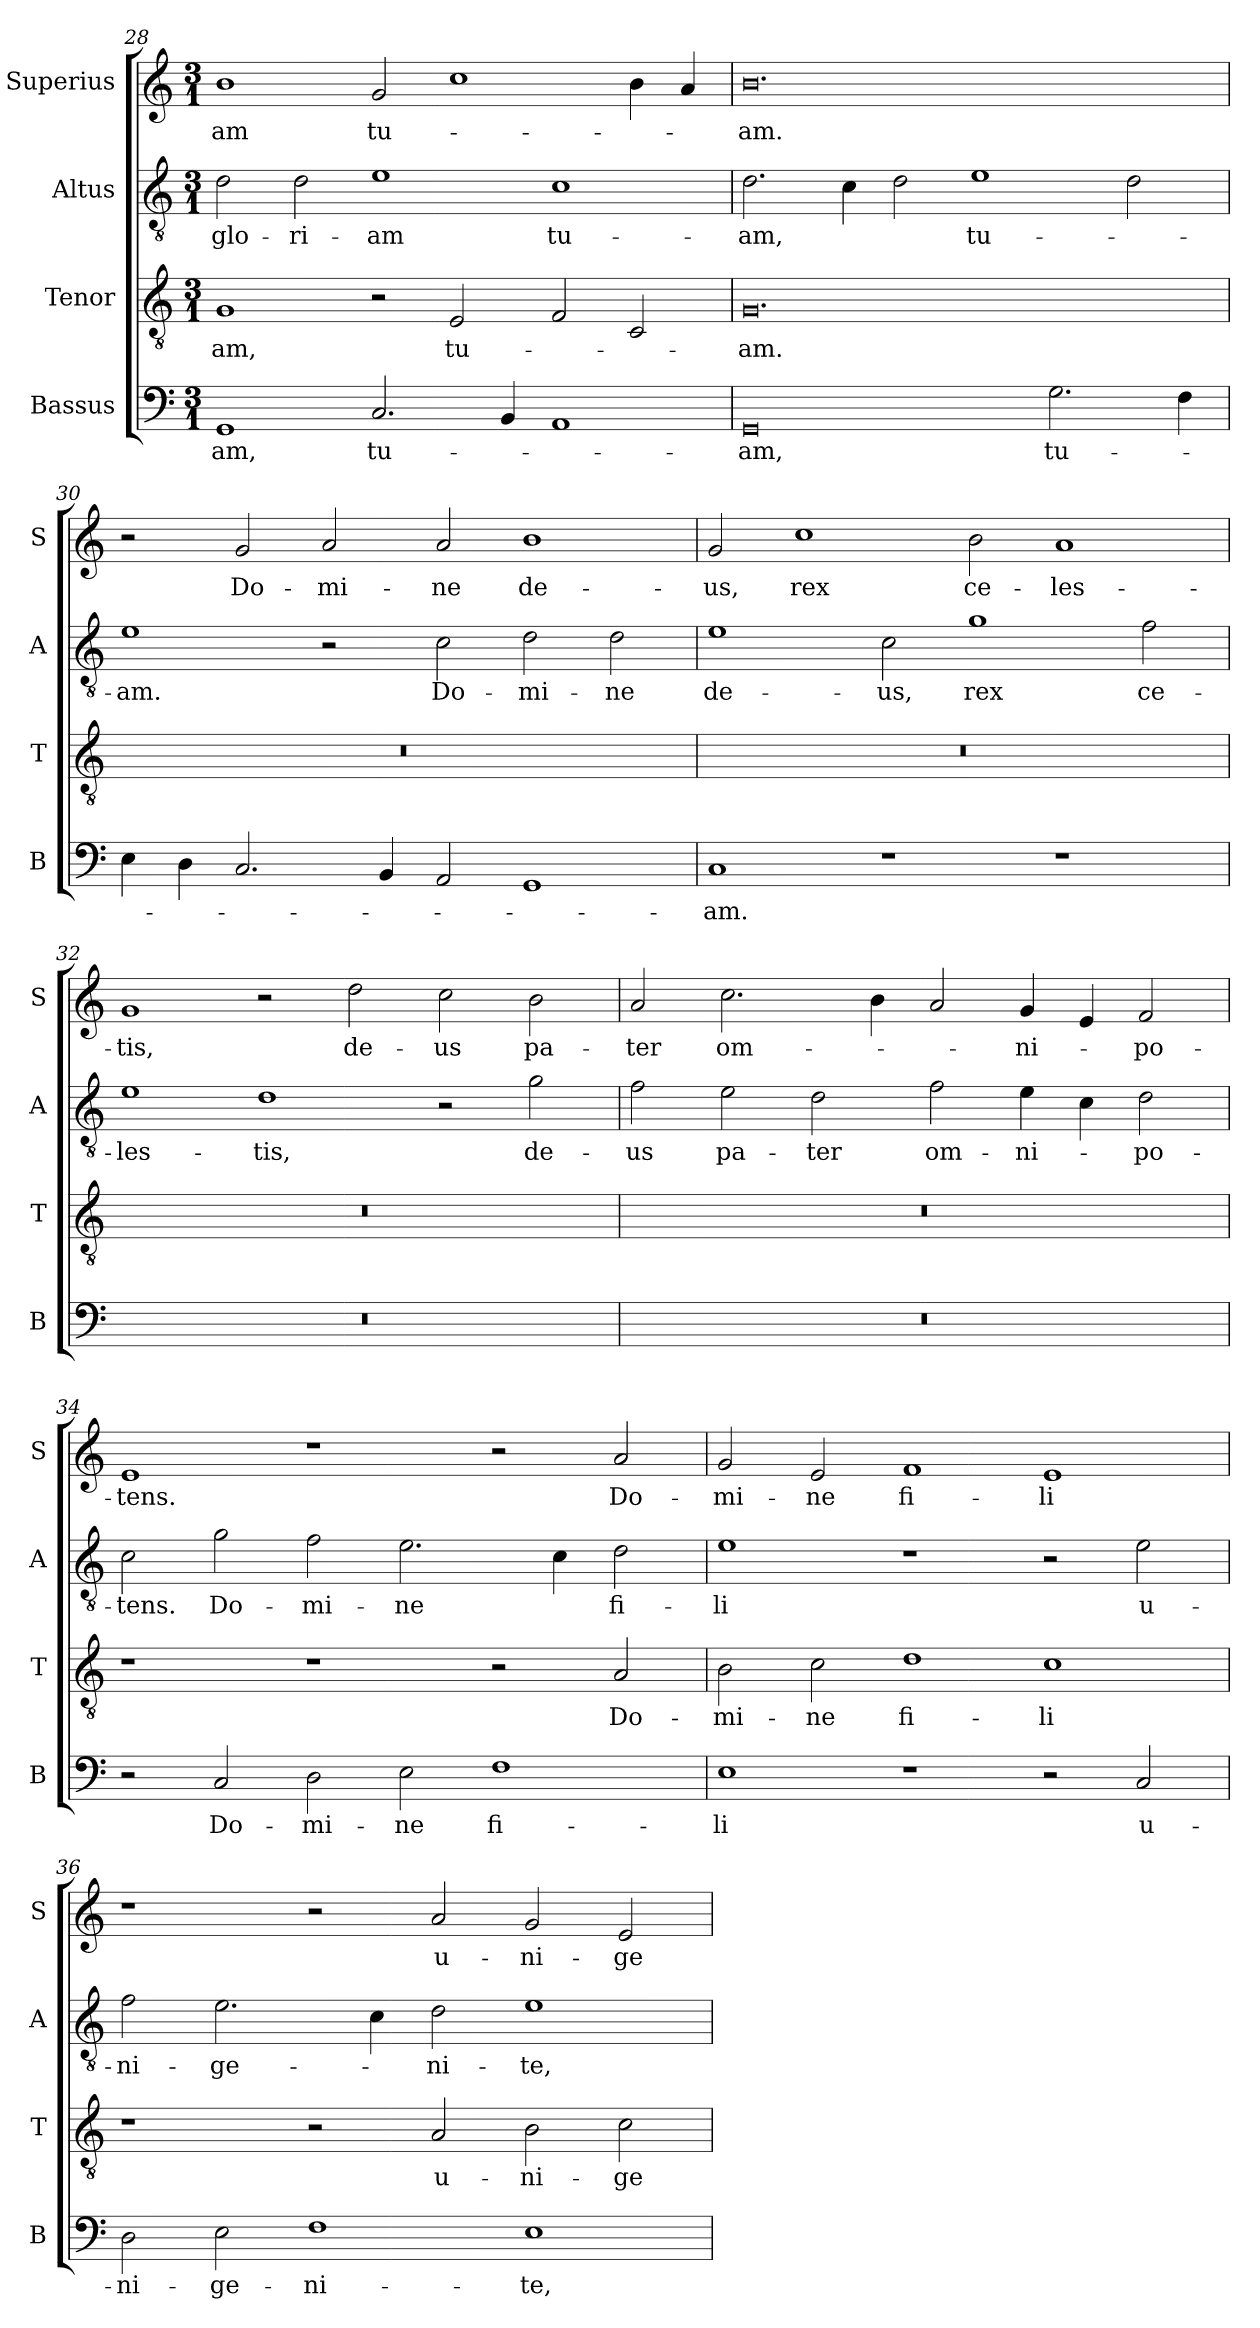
**kern	**text	**kern	**text	**kern	**text	**kern	**text
*part4	*part4	*part3	*part3	*part2	*part2	*part1	*part1
*staff4	*staff4	*staff3	*staff3	*staff2	*staff2	*staff1	*staff1
*I"Bassus	*	*I"Tenor	*	*I"Altus	*	*I"Superius	*
*I'B	*	*I'T	*	*I'A	*	*I'S	*
*clefF4	*	*clefGv2	*	*clefGv2	*	*clefG2	*
*k[]	*	*k[]	*	*k[]	*	*k[]	*
*M3/1	*	*M3/1	*	*M3/1	*	*M3/1	*
=28	=28	=28	=28	=28	=28	=28	=28
1GG	-am,	1G	-am,	2d\	glo-	1b	-am
.	.	.	.	2d\	-ri-	.	.
2.C/	tu-	2r	.	1e	-am	2g/	tu-
.	.	2E/	tu-	.	.	1cc	.
4BB/	.	.	.	.	.	.	.
1AA	.	2F/	.	1c	tu-	.	.
.	.	2C/	.	.	.	4b\	.
.	.	.	.	.	.	4a/	.
=29	=29	=29	=29	=29	=29	=29	=29
0GG	am,	0.G	-am.	2.d\	-am,	0.b	-am.
.	.	.	.	4c\	.	.	.
.	.	.	.	2d\	.	.	.
.	.	.	.	1e	tu-	.	.
2.G\	tu-	.	.	.	.	.	.
.	.	.	.	2d\	.	.	.
4F\	.	.	.	.	.	.	.
=30	=30	=30	=30	=30	=30	=30	=30
4E\	.	0.r	.	1e	-am.	2r	.
4D\	.	.	.	.	.	.	.
2.C/	.	.	.	.	.	2g/	Do-
.	.	.	.	2r	.	2a/	-mi-
4BB/	.	.	.	.	.	.	.
2AA/	.	.	.	2c\	Do-	2a/	-ne
1GG	.	.	.	2d\	-mi-	1b	de-
.	.	.	.	2d\	-ne	.	.
=31	=31	=31	=31	=31	=31	=31	=31
1C	-am.	0.r	.	1e	de-	2g/	us,
.	.	.	.	.	.	1cc	rex
1r	.	.	.	2c\	us,	.	.
.	.	.	.	1g	rex	2b\	ce-
1r	.	.	.	.	.	1a	-les-
.	.	.	.	2f\	ce-	.	.
=32	=32	=32	=32	=32	=32	=32	=32
0.r	.	0.r	.	1e	-les-	1g	-tis,
.	.	.	.	1d	-tis,	2r	.
.	.	.	.	.	.	2dd\	de-
.	.	.	.	2r	.	2cc\	-us
.	.	.	.	2g\	de-	2b\	pa-
=33	=33	=33	=33	=33	=33	=33	=33
0.r	.	0.r	.	2f\	-us	2a/	-ter
.	.	.	.	2e\	pa-	2.cc\	om-
.	.	.	.	2d\	-ter	.	.
.	.	.	.	.	.	4b\	.
.	.	.	.	2f\	om-	2a/	.
.	.	.	.	4e\	-ni-	4g/	-ni-
.	.	.	.	4c\	.	4e/	.
.	.	.	.	2d\	-po-	2f/	-po-
=34	=34	=34	=34	=34	=34	=34	=34
2r	.	1r	.	2c\	-tens.	1e	-tens.
2C/	Do-	.	.	2g\	Do-	.	.
2D\	-mi-	1r	.	2f\	-mi-	1r	.
2E\	-ne	.	.	2.e\	-ne	.	.
1F	fi-	2r	.	.	.	2r	.
.	.	.	.	4c\	.	.	.
.	.	2A/	Do-	2d\	fi-	2a/	Do-
=35	=35	=35	=35	=35	=35	=35	=35
1E	-li	2B\	-mi-	1e	-li	2g/	-mi-
.	.	2c\	-ne	.	.	2e/	-ne
1r	.	1d	fi-	1r	.	1f	fi-
2r	.	1c	-li	2r	.	1e	-li
2C/	u-	.	.	2e\	u-	.	.
=36	=36	=36	=36	=36	=36	=36	=36
2D\	-ni-	1r	.	2f\	-ni-	1r	.
2E\	-ge-	.	.	2.e\	-ge-	.	.
1F	-ni-	2r	.	.	.	2r	.
.	.	.	.	4c\	.	.	.
.	.	2A/	u-	2d\	-ni-	2a/	u-
1E	-te,	2B\	-ni-	1e	-te,	2g/	-ni-
.	.	2c\	-ge-	.	.	2e/	-ge-
=	=	=	=	=	=	=	=
*-	*-	*-	*-	*-	*-	*-	*-
